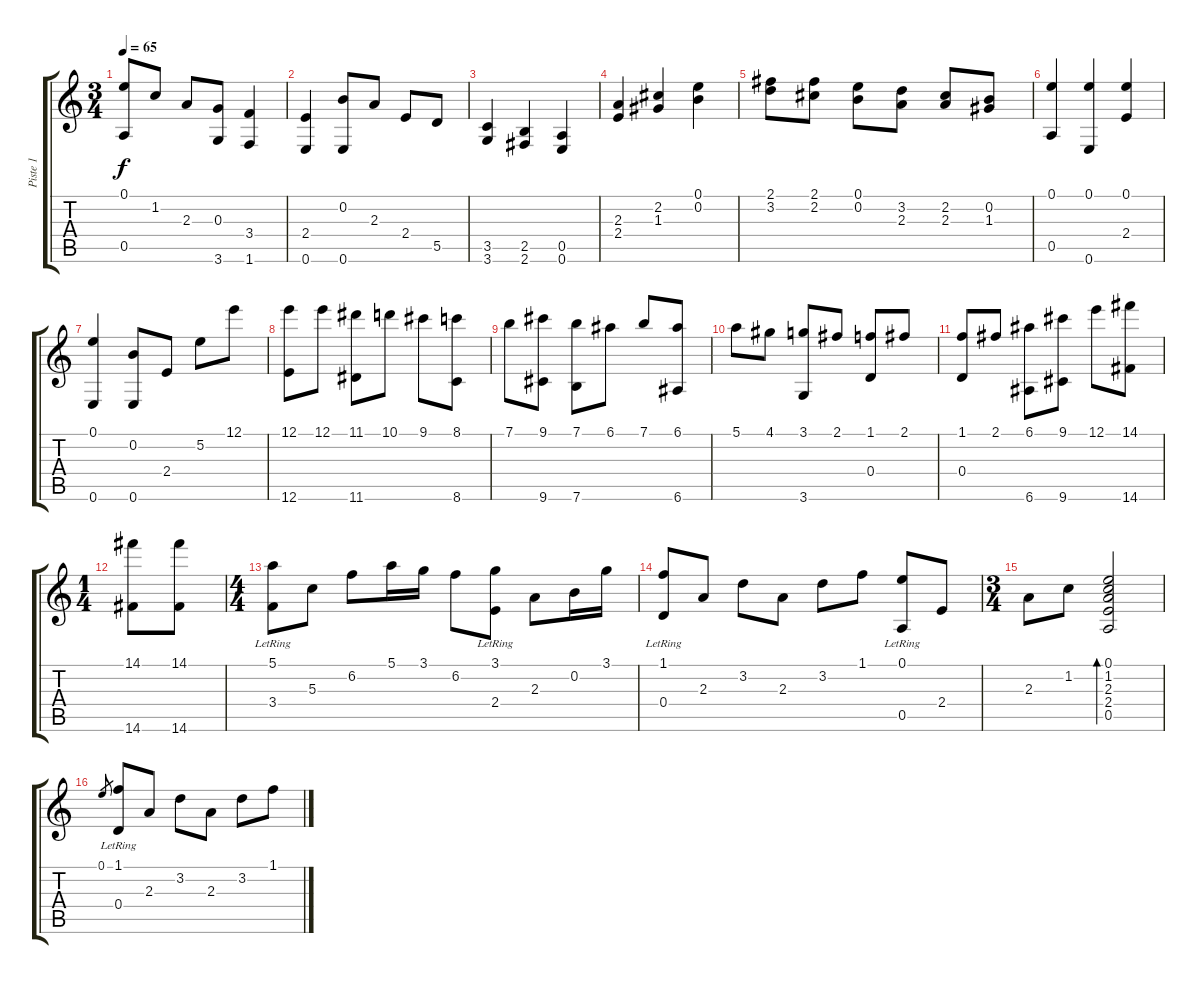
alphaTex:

\track ("Piste 1" "Piste 1") {instrument acousticguitarsteel}
\staff {score tabs}
\tuning (E4 B3 G3 D3 A2 E2) {hide}
\ts (3 4)
\tempo 65
\clef g2
\ks c
(0.1 0.5).8{dy f} 1.2.8 2.3.8 (0.3 3.6).8 (3.4 1.6).4 |
(2.4 0.6).4 (0.2 0.6).8 2.3.8 2.4.8 5.5.8 |
(3.5 3.6).4 (2.5 2.6).4 (0.5 0.6).4 |
(2.3 2.4).4 (2.2 1.3).4 (0.1 0.2).4 |
(2.1 3.2).8 (2.1 2.2).8 (0.1 0.2).8 (3.2 2.3).8 (2.2 2.3).8 (0.2 1.3).8 |
(0.1 0.5).4 (0.1 0.6).4 (0.1 2.4).4 |
(0.1 0.6).4 (0.2 0.6).8 2.4.8 5.2.8 12.1.8 |
(12.1 12.6).8 12.1.8 (11.1 11.6).8 10.1.8 9.1.8 (8.1 8.6).8 |
7.1.8 (9.1 9.6).8 (7.1 7.6).8 6.1.8 7.1.8 (6.1 6.6).8 |
5.1.8 4.1.8 (3.1 3.6).8 2.1.8 (1.1 0.4).8 2.1.8 |
(1.1 0.4).8 2.1.8 (6.1 6.6).8 (9.1 9.6).8 12.1.8 (14.1 14.6).8 |
\ts (1 4)
(14.1 14.6).8 (14.1 14.6).8 |
\ts (4 4)
(5.1{lr} 3.4{lr}).8 5.3.8 6.2.8 5.1.16 3.1.16 6.2.8 (3.1{lr} 2.4{lr}).8 2.3.8 0.2.16 3.1.16 |
(1.1{lr} 0.4{lr}).8 2.3.8 3.2.8 2.3.8 3.2.8 1.1.8 (0.1{lr} 0.5{lr}).8 2.4.8 |
\ts (3 4)
2.3.8 1.2.8 (0.1 1.2 2.3 2.4 0.5).2{bd 60} |
0.1.8{gr} (1.1{lr} 0.4{lr}).8 2.3.8 3.2.8 2.3.8 3.2.8 1.1.8
